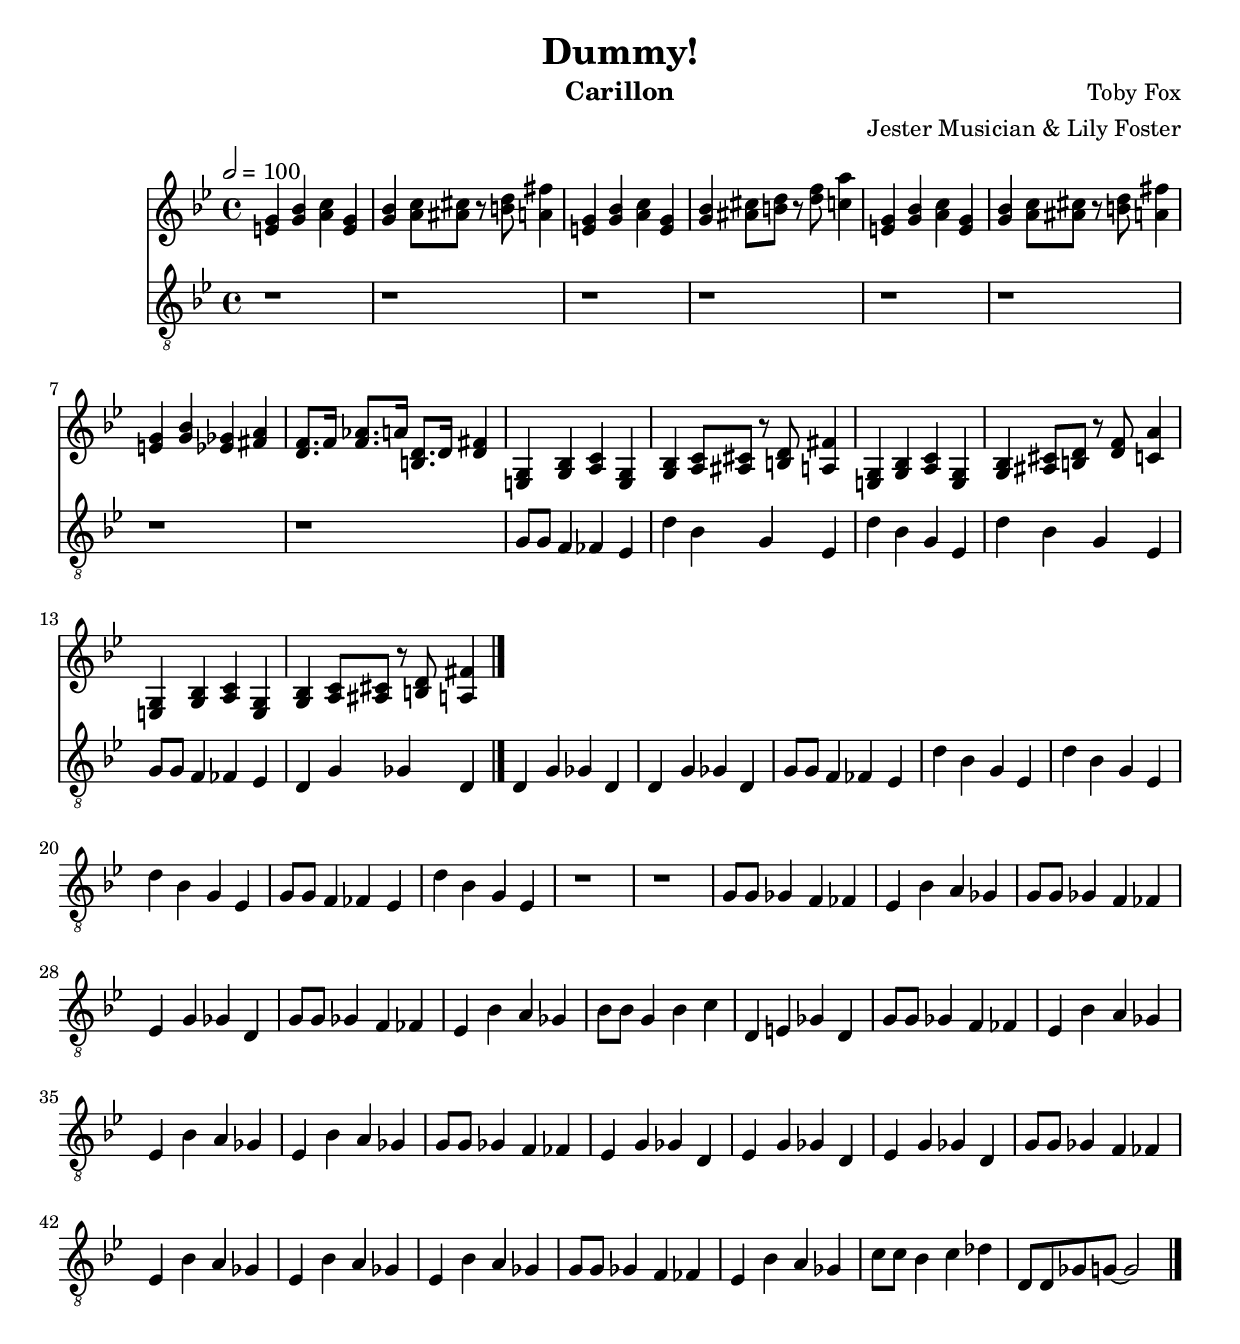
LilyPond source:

\version "2.18.2"

\header {
  title = "Dummy!"
  instrument = "Carillon"
  composer = "Toby Fox"
  arranger = "Jester Musician & Lily Foster"
}

main_tempo = \tempo 2 = 100
main_key = \key g \minor

melody = \relative c'' {
  % intro
  <e, g>4 <g bes> <a c> <e g>
  <g bes>4 <a c>8 <ais cis> r <b d> <a fis'>4
  <e g>4 <g bes> <a c> <e g>
  <g bes>4 <ais cis>8 <b d> r <d f> <c a'>4
  <e, g>4 <g bes> <a c> <e g>
  <g bes>4 <a c>8 <ais cis> r <b d> <a fis'>4
  <e g>4 <g bes> <ees ges> <fis a>
  <d f>8. f16 <f aes>8. a16 <b, d>8. d16 <d fis>4

  % part 1
  <e, g>4 <g bes> <a c> <e g>
  <g bes>4 <a c>8 <ais cis> r <b d> <a fis'>4
  <e g>4 <g bes> <a c> <e g>
  <g bes>4 <ais cis>8 <b d> r <d f> <c a'>4
  <e, g>4 <g bes> <a c> <e g>
  <g bes>4 <a c>8 <ais cis> r <b d> <a fis'>4

  \bar "|."
}

bass = \relative c' {
  % intro
  r1
  r1
  r1
  r1
  r1
  r1
  r1
  r1

  % part 1
  g8 g f4 fes ees
  d'4 bes g ees
  d'4 bes g ees
  d'4 bes g ees
  g8 g f4 fes ees
  d4 g ges d
  d4 g ges d
  d4 g ges d

  g8 g f4 fes ees
  d'4 bes g ees
  d'4 bes g ees
  d'4 bes g ees
  g8 g f4 fes ees
  d'4 bes g ees
  r1
  r1

  % part 2
  g8 g ges4 f fes
  ees4 bes' a ges
  g8 g ges4 f fes
  ees4 g ges d
  g8 g ges4 f fes
  ees4 bes' a ges
  bes8 bes g4 bes c
  d,4 e ges d

  g8 g ges4 f fes
  ees4 bes' a ges
  ees4 bes' a ges
  ees4 bes' a ges
  g8 g ges4 f fes
  ees4 g ges d
  ees4 g ges d
  ees4 g ges d

  g8 g ges4 f fes
  ees4 bes' a ges
  ees4 bes' a ges
  ees4 bes' a ges
  g8 g ges4 f fes
  ees4 bes' a ges
  c8 c bes4 c des
  d,8 d ges g~ g2

  \bar "|."
}

keys = \new Staff {
  \clef "treble"

  \main_tempo
  \main_key

  \melody
}

pedals = \new Staff {
  \clef "treble_8"

  \main_tempo
  \main_key

  \bass
}

\score {
  <<
    \keys
    \pedals
  >>

  \layout {}
  \midi {}
}
